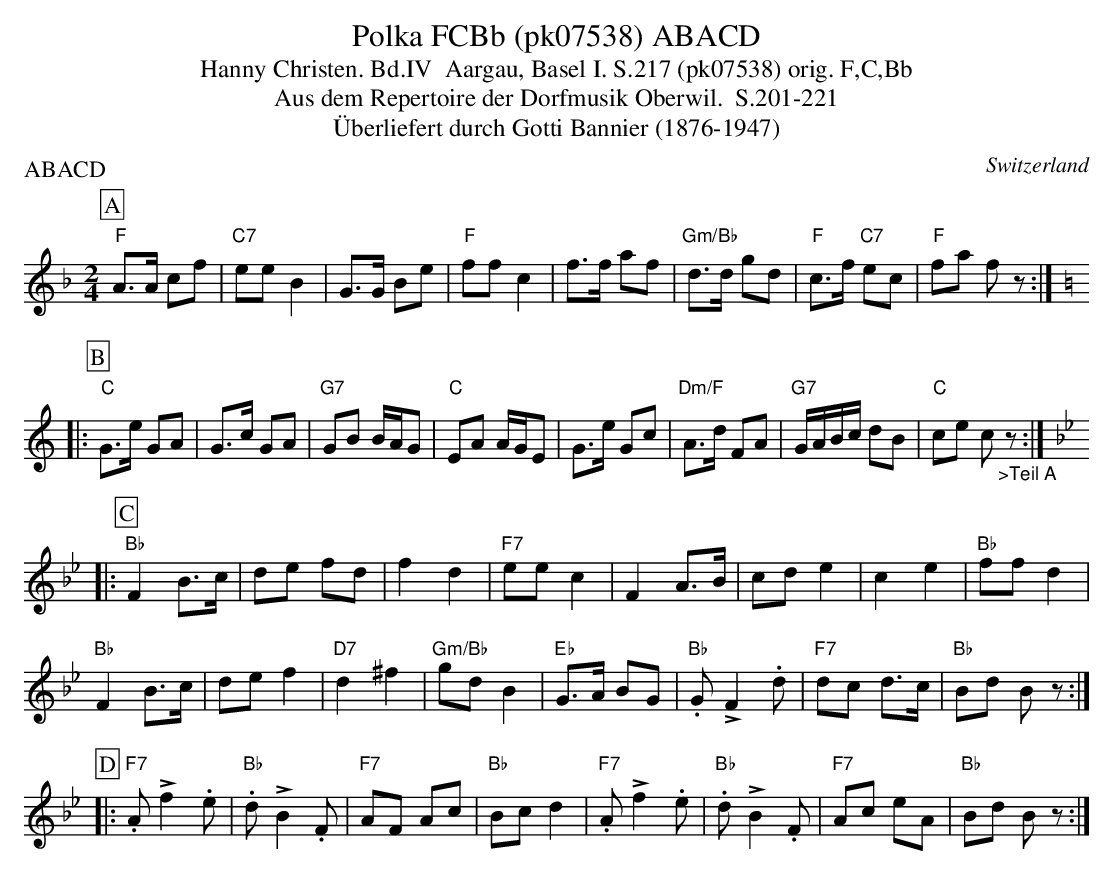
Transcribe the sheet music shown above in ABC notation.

X:1
T:Polka FCBb (pk07538) ABACD
T:Hanny Christen. Bd.IV  Aargau, Basel I. S.217 (pk07538) orig. F,C,Bb
T: Aus dem Repertoire der Dorfmusik Oberwil.  S.201-221
T:Überliefert durch Gotti Bannier (1876-1947)
P:ABACD
M:2/4
L:1/8
O:Switzerland
K:F major
[P:A] "F"A>A cf | "C7"eeB2 | G>G Be | "F"ffc2 | f>f af | "Gm/Bb"d>d gd | "F"c>f "C7"ec | "F"fa fz :| [P:B] [K:C]
|: "C"G>e GA | G>c GA | "G7"GB B/A/G | "C"EA A/G/E | G>e Gc | "Dm/F"A>d FA | "G7"G/A/B/c/ dB | "C"ce c"_>Teil A"z :|  [P:C] [K:Bb]
|: "Bb"F2B>c | de fd | f2d2 | "F7"eec2 | F2A>B | cde2 | c2e2 | "Bb"ffd2 |
"Bb"F2B>c | def2 | "D7"d2^f2 | "Gm/Bb"gdB2 | "Eb"G>A BG | "Bb".G!>!F2 .d | "F7"dc d>c | "Bb"Bd Bz :|
[P:D] |: "F7".A!>!f2.e |  "Bb".d!>!B2.F | "F7"AF Ac | "Bb"Bcd2 |  "F7".A!>!f2.e |  "Bb".d!>!B2.F | "F7"Ac eA | "Bb"Bd Bz :|
